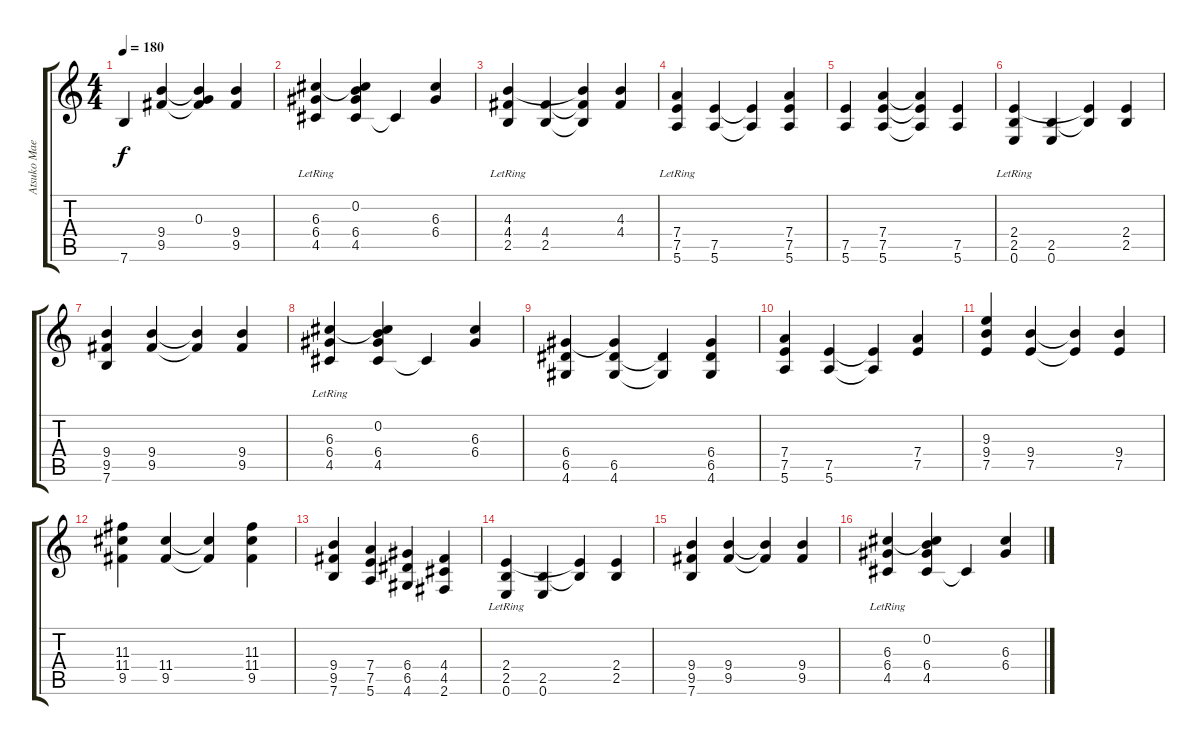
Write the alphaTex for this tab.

\track ("Atsuko Maeda" "Atsuko Mae") {instrument acousticguitarsteel}
\staff {score tabs}
\tuning (E4 B3 G3 D3 A2 E2) {hide}
\ts (4 4)
\tempo 180
\clef g2
\ks c
7.6.4{dy f} (9.4 9.5).4 (0.3 9.4{t} 9.5{t}).4 (9.4 9.5).4 |
(6.3{lr} 6.4{lr} 4.5{lr}).4 (0.2 6.3{t} 6.4 4.5).4 4.5{t}.4 (6.3 6.4).4 |
(4.3{lr} 4.4{lr} 2.5{lr}).4 (4.4 2.5).4 (4.3{t} 4.4{t} 2.5{t}).4 (4.3 4.4).4 |
(7.4{lr} 7.5{lr} 5.6{lr}).4 (7.5 5.6).4 (7.5{t} 5.6{t}).4 (7.4 7.5 5.6).4 |
(7.5 5.6).4 (7.4 7.5 5.6).4 (7.4{t} 7.5{t} 5.6{t}).4 (7.5 5.6).4 |
(2.4{lr} 2.5{lr} 0.6{lr}).4 (2.5 0.6).4 (2.4{t} 2.5{t}).4 (2.4 2.5).4 |
(9.4 9.5 7.6).4 (9.4 9.5).4 (9.4{t} 9.5{t}).4 (9.4 9.5).4 |
(6.3{lr} 6.4{lr} 4.5{lr}).4 (0.2 6.3{t} 6.4 4.5).4 4.5{t}.4 (6.3 6.4).4 |
(6.4 6.5 4.6).4 (6.4{t} 6.5 4.6).4 (6.5{t} 4.6{t}).4 (6.4 6.5 4.6).4 |
(7.4 7.5 5.6).4 (7.5 5.6).4 (7.5{t} 5.6{t}).4 (7.4 7.5).4 |
(9.3 9.4 7.5).4 (9.4 7.5).4 (9.4{t} 7.5{t}).4 (9.4 7.5).4 |
(11.3 11.4 9.5).4 (11.4 9.5).4 (11.4{t} 9.5{t}).4 (11.3 11.4 9.5).4 |
(9.4 9.5 7.6).4 (7.4 7.5 5.6).4 (6.4 6.5 4.6).4 (4.4 4.5 2.6).4 |
(2.4{lr} 2.5{lr} 0.6{lr}).4 (2.5 0.6).4 (2.4{t} 2.5{t}).4 (2.4 2.5).4 |
(9.4 9.5 7.6).4 (9.4 9.5).4 (9.4{t} 9.5{t}).4 (9.4 9.5).4 |
(6.3{lr} 6.4{lr} 4.5{lr}).4 (0.2 6.3{t} 6.4 4.5).4 4.5{t}.4 (6.3 6.4).4
